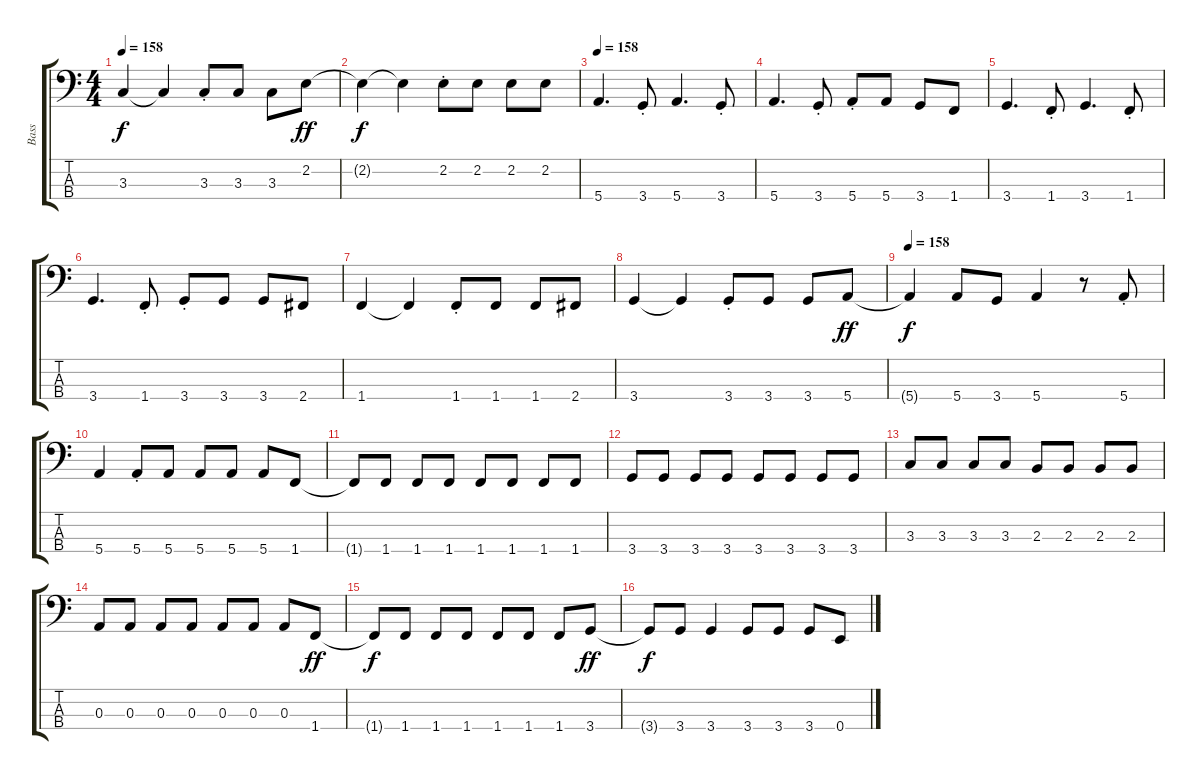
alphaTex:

\track ("Bass" "Bass") {instrument electricbassfinger}
\staff {score tabs}
\tuning (G2 D2 A1 E1) {hide}
\ts (4 4)
\tempo 158
\clef f4
\ks c
3.3.4{dy f} 3.3{t}.4 3.3{st}.8 3.3.8 3.3.8 2.2.8{dy ff} |
2.2{t}.4{dy f} 2.2{t}.4 2.2{st}.8 2.2.8 2.2.8 2.2.8 |
\tempo 158
5.4.4{d} 3.4{st}.8 5.4.4{d} 3.4{st}.8 |
5.4.4{d} 3.4{st}.8 5.4{st}.8 5.4.8 3.4.8 1.4.8 |
3.4.4{d} 1.4{st}.8 3.4.4{d} 1.4{st}.8 |
3.4.4{d} 1.4{st}.8 3.4{st}.8 3.4.8 3.4.8 2.4.8 |
1.4.4 1.4{t}.4 1.4{st}.8 1.4.8 1.4.8 2.4.8 |
3.4.4 3.4{t}.4 3.4{st}.8 3.4.8 3.4.8 5.4.8{dy ff} |
\tempo 158
5.4{t}.4{dy f} 5.4.8 3.4.8 5.4.4 r.8 5.4{st}.8 |
5.4.4 5.4{st}.8 5.4.8 5.4.8 5.4.8 5.4.8 1.4.8 |
1.4{t}.8 1.4.8 1.4.8 1.4.8 1.4.8 1.4.8 1.4.8 1.4.8 |
3.4.8 3.4.8 3.4.8 3.4.8 3.4.8 3.4.8 3.4.8 3.4.8 |
3.3.8 3.3.8 3.3.8 3.3.8 2.3.8 2.3.8 2.3.8 2.3.8 |
0.3.8 0.3.8 0.3.8 0.3.8 0.3.8 0.3.8 0.3.8 1.4.8{dy ff} |
1.4{t}.8{dy f} 1.4.8 1.4.8 1.4.8 1.4.8 1.4.8 1.4.8 3.4.8{dy ff} |
3.4{t}.8{dy f} 3.4.8 3.4.4 3.4.8 3.4.8 3.4.8 0.4.8
